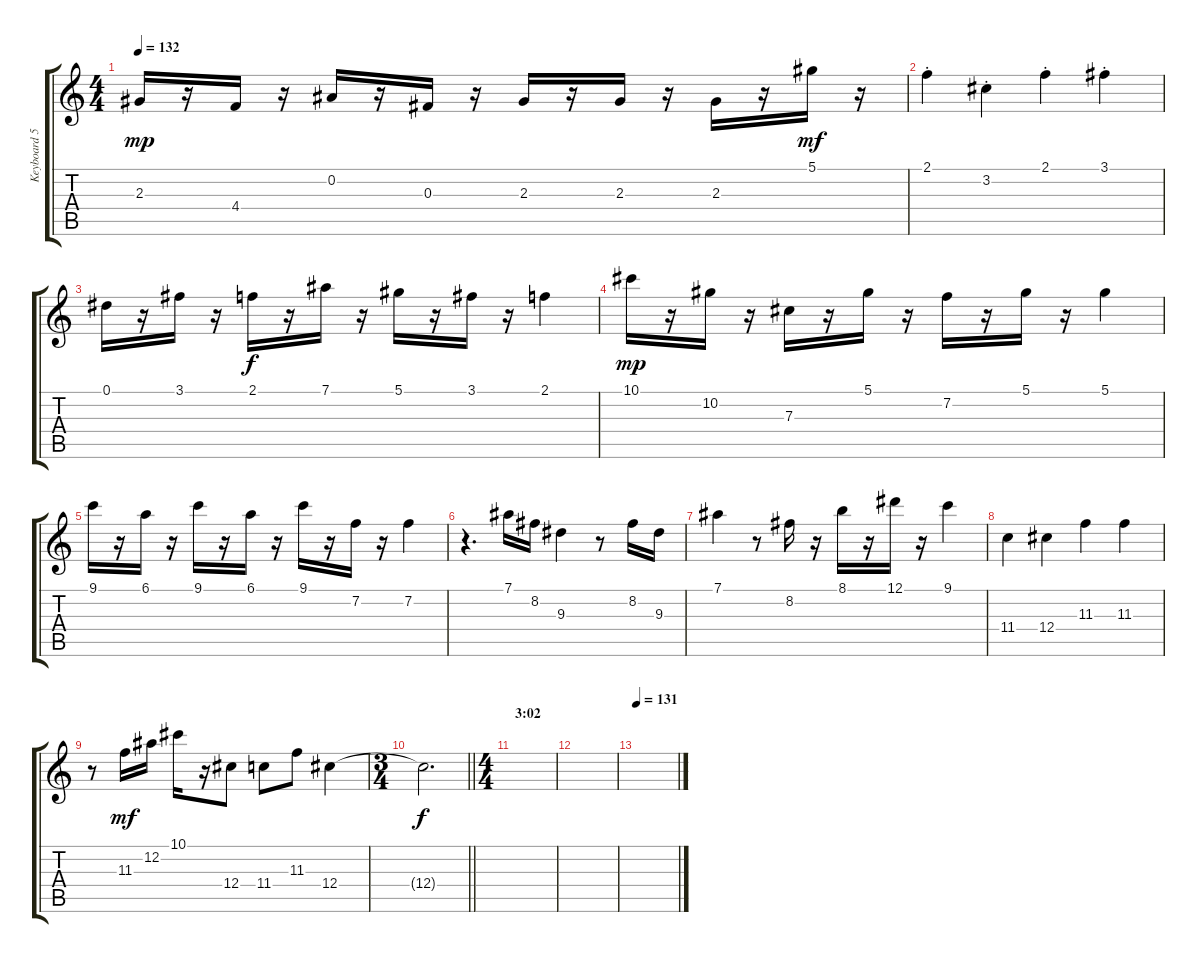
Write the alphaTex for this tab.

\track ("Keyboard 5" "Keyboard 5") {instrument contrabass}
\staff {score tabs}
\tuning (Eb4 Bb3 Gb3 Db3 Ab2 Eb2) {hide}
\ts (4 4)
\tempo 132
\clef g2
\ks c
2.3.16{dy mp} r.16 4.4.16 r.16 0.2.16 r.16 0.3.16 r.16 2.3.16 r.16 2.3.16 r.16 2.3.16 r.16 5.1.16{dy mf} r.16 |
2.1{st}.4 3.2{st}.4 2.1{st}.4 3.1{st}.4 |
0.1.16 r.16 3.1.16 r.16 2.1.16{dy f} r.16 7.1.16 r.16 5.1.16 r.16 3.1.16 r.16 2.1.4 |
10.1.16{dy mp} r.16 10.2.16 r.16 7.3.16 r.16 5.1.16 r.16 7.2.16 r.16 5.1.16 r.16 5.1.4 |
9.1.16 r.16 6.1.16 r.16 9.1.16 r.16 6.1.16 r.16 9.1.16 r.16 7.2.16 r.16 7.2.4 |
r.4{d} 7.1.16 8.2.16 9.3.4 r.8 8.2.16 9.3.16 |
7.1.4 r.8 8.2.16 r.16 8.1.16 r.16 12.1.16 r.16 9.1.4 |
11.4.4 12.4.4 11.3.4 11.3.4 |
r.8 11.3.16{dy mf} 12.2.16 10.1.16 r.16 12.4.8 11.4.8 11.3.8 12.4.4 |
\ts (3 4)
\barLineRight lightlight
12.4{t}.2{d dy f} |
\ts (4 4)
\section ("" "3:02")
|
|
\tempo 131
